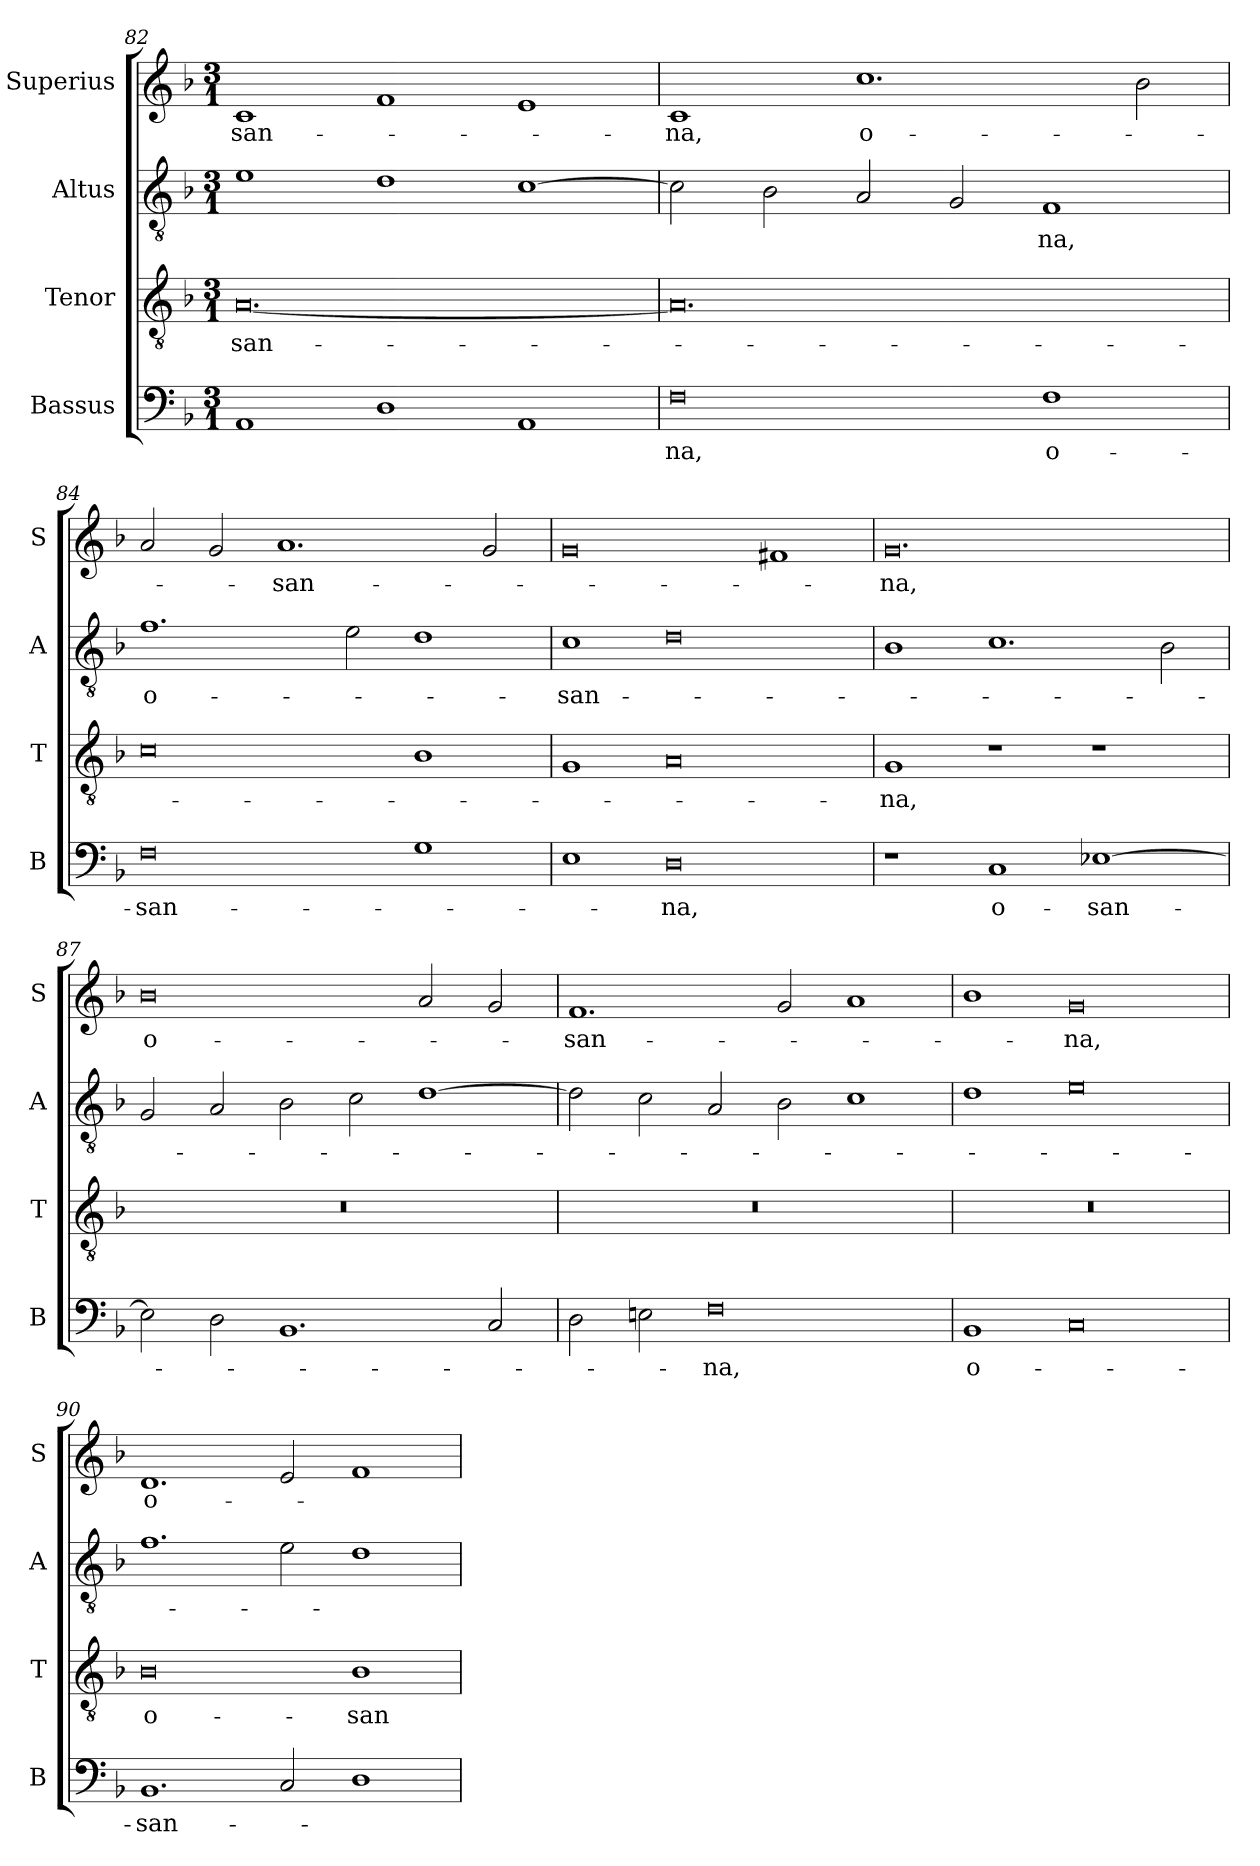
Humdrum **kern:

**kern	**text	**kern	**text	**kern	**text	**kern	**text
*part4	*part4	*part3	*part3	*part2	*part2	*part1	*part1
*staff4	*staff4	*staff3	*staff3	*staff2	*staff2	*staff1	*staff1
*I"Bassus	*	*I"Tenor	*	*I"Altus	*	*I"Superius	*
*I'B	*	*I'T	*	*I'A	*	*I'S	*
*clefF4	*	*clefGv2	*	*clefGv2	*	*clefG2	*
*k[b-]	*	*k[b-]	*	*k[b-]	*	*k[b-]	*
*M3/1	*	*M3/1	*	*M3/1	*	*M3/1	*
=82	=82	=82	=82	=82	=82	=82	=82
1AA	.	[0.A	-san-	1e	.	1c	-san-
1D	.	.	.	1d	.	1f	.
1AA	.	.	.	[1c	.	1e	.
=83	=83	=83	=83	=83	=83	=83	=83
0F	-na,	0.A]	.	2c\]	.	1c	-na,
.	.	.	.	2B-\	.	.	.
.	.	.	.	2A/	.	1.cc	o-
.	.	.	.	2G/	.	.	.
1F	o-	.	.	1F	-na,	.	.
.	.	.	.	.	.	2b-\	.
=84	=84	=84	=84	=84	=84	=84	=84
0F	-san-	0c	.	1.f	o-	2a/	.
.	.	.	.	.	.	2g/	.
.	.	.	.	.	.	1.a	-san-
.	.	.	.	2e\	.	.	.
1G	.	1B-	.	1d	.	.	.
.	.	.	.	.	.	2g/	.
=85	=85	=85	=85	=85	=85	=85	=85
1E	.	1G	.	1c	-san-	0g	.
0D	-na,	0A	.	0d	.	.	.
.	.	.	.	.	.	1f#X	.
=86	=86	=86	=86	=86	=86	=86	=86
1r	.	1G	-na,	1B-	.	0.g	-na,
1C	o-	1r	.	1.c	.	.	.
[1E-X	-san-	1r	.	.	.	.	.
.	.	.	.	2B-\	.	.	.
=87	=87	=87	=87	=87	=87	=87	=87
2E-\]	.	0.r	.	2G/	.	0b-	o-
2D\	.	.	.	2A/	.	.	.
1.BB-	.	.	.	2B-\	.	.	.
.	.	.	.	2c\	.	.	.
.	.	.	.	[1d	.	2a/	.
2C/	.	.	.	.	.	2g/	.
=88	=88	=88	=88	=88	=88	=88	=88
2D\	.	0.r	.	2d\]	.	1.f	-san-
2En\	.	.	.	2c\	.	.	.
0F	-na,	.	.	2A/	.	.	.
.	.	.	.	2B-\	.	2g/	.
.	.	.	.	1c	.	1a	.
=89	=89	=89	=89	=89	=89	=89	=89
1BB-	o-	0.r	.	1d	.	1b-	.
0C	.	.	.	0e	.	0g	-na,
=90	=90	=90	=90	=90	=90	=90	=90
1.BB-	-san-	0B-	o-	1.f	.	1.d	o-
2C/	.	.	.	2e\	.	2e/	.
1D	.	1B-	-san-	1d	.	1f	.
=	=	=	=	=	=	=	=
*-	*-	*-	*-	*-	*-	*-	*-
